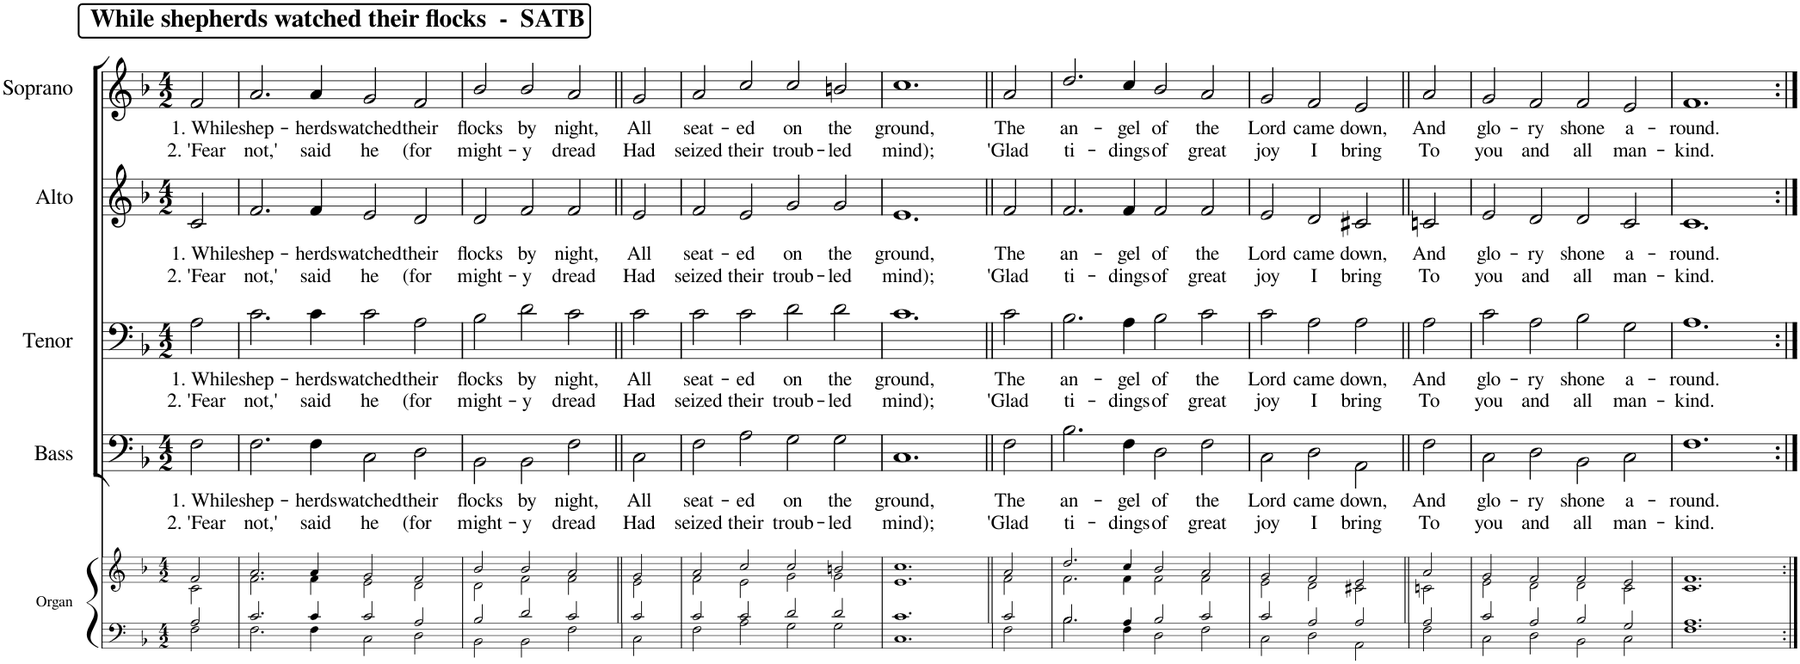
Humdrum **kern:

**kern	**kern	**kern	**text	**text	**kern	**text	**text	**kern	**text	**text	**kern	**text	**text
*part5	*part5	*part4	*part4	*part4	*part3	*part3	*part3	*part2	*part2	*part2	*part1	*part1	*part1
*staff6	*staff5	*staff4	*staff4	*staff4	*staff3	*staff3	*staff3	*staff2	*staff2	*staff2	*staff1	*staff1	*staff1
*I"Organ	*	*I"Bass	*	*	*I"Tenor	*	*	*I"Alto	*	*	*I"Soprano	*	*
*I'Org.	*	*I'B.	*	*	*I'T.	*	*	*I'A.	*	*	*I'S.	*	*
*stria5	*stria5	*	*	*	*	*	*	*	*	*	*	*	*
*clefF4	*clefG2	*clefF4	*	*	*clefF4	*	*	*clefG2	*	*	*clefG2	*	*
*k[b-]	*k[b-]	*k[b-]	*	*	*k[b-]	*	*	*k[b-]	*	*	*k[b-]	*	*
*M4/2	*M4/2	*M4/2	*	*	*M4/2	*	*	*M4/2	*	*	*M4/2	*	*
!!LO:REH:place=s1:a:B:cj:fs=14:t=While shepherds watched their flocks  -  SATB
=1	=1	=1	=1	=1	=1	=1	=1	=1	=1	=1	=1	=1	=1
*^	*^	*	*	*	*	*	*	*	*	*	*	*	*
!	!	!	!	!	!LO:LY:b	!LO:LY:b	!	!LO:LY:b	!LO:LY:b	!	!LO:LY:b	!LO:LY:b	!	!LO:LY:b	!LO:LY:b
2A/	2F\	2f/	2c\	2F\	1. While	2. 'Fear	2A\	1. While	2. 'Fear	2c/	1. While	2. 'Fear	2f/	1. While	2. 'Fear
=2	=2	=2	=2	=2	=2	=2	=2	=2	=2	=2	=2	=2	=2	=2	=2
!	!	!	!	!	!LO:LY:b	!LO:LY:b	!	!LO:LY:b	!LO:LY:b	!	!LO:LY:b	!LO:LY:b	!	!LO:LY:b	!LO:LY:b
2.c/	2.F\	2.a/	2.f\	2.F\	shep-	not,'	2.c\	shep-	not,'	2.f/	shep-	not,'	2.a/	shep-	not,'
!	!	!	!	!	!LO:LY:b	!LO:LY:b	!	!LO:LY:b	!LO:LY:b	!	!LO:LY:b	!LO:LY:b	!	!LO:LY:b	!LO:LY:b
4c/	4F\	4a/	4f\	4F\	-herds	said	4c\	-herds	said	4f/	-herds	said	4a/	-herds	said
!	!	!	!	!	!LO:LY:b	!LO:LY:b	!	!LO:LY:b	!LO:LY:b	!	!LO:LY:b	!LO:LY:b	!	!LO:LY:b	!LO:LY:b
2c/	2C\	2g/	2e\	2C\	watched	he	2c\	watched	he	2e/	watched	he	2g/	watched	he
!	!	!	!	!	!LO:LY:b	!LO:LY:b	!	!LO:LY:b	!LO:LY:b	!	!LO:LY:b	!LO:LY:b	!	!LO:LY:b	!LO:LY:b
2A/	2D\	2f/	2d\	2D\	their	(for	2A\	their	(for	2d/	their	(for	2f/	their	(for
=3	=3	=3	=3	=3	=3	=3	=3	=3	=3	=3	=3	=3	=3	=3	=3
!	!	!	!	!	!LO:LY:b	!LO:LY:b	!	!LO:LY:b	!LO:LY:b	!	!LO:LY:b	!LO:LY:b	!	!LO:LY:b	!LO:LY:b
2B-/	2BB-\	2b-/	2d\	2BB-\	flocks	might-	2B-\	flocks	might-	2d/	flocks	might-	2b-/	flocks	might-
!	!	!	!	!	!LO:LY:b	!LO:LY:b	!	!LO:LY:b	!LO:LY:b	!	!LO:LY:b	!LO:LY:b	!	!LO:LY:b	!LO:LY:b
2d/	2BB-\	2b-/	2f\	2BB-\	by	-y	2d\	by	-y	2f/	by	-y	2b-/	by	-y
!	!	!	!	!	!LO:LY:b	!LO:LY:b	!	!LO:LY:b	!LO:LY:b	!	!LO:LY:b	!LO:LY:b	!	!LO:LY:b	!LO:LY:b
2c/	2F\	2a/	2f\	2F\	night,	dread	2c\	night,	dread	2f/	night,	dread	2a/	night,	dread
=4||	=4||	=4||	=4||	=4||	=4||	=4||	=4||	=4||	=4||	=4||	=4||	=4||	=4||	=4||	=4||
!	!	!	!	!	!LO:LY:b	!LO:LY:b	!	!LO:LY:b	!LO:LY:b	!	!LO:LY:b	!LO:LY:b	!	!LO:LY:b	!LO:LY:b
2c/	2C\	2g/	2e\	2C\	All	Had	2c\	All	Had	2e/	All	Had	2g/	All	Had
=5	=5	=5	=5	=5	=5	=5	=5	=5	=5	=5	=5	=5	=5	=5	=5
!	!	!	!	!	!LO:LY:b	!LO:LY:b	!	!LO:LY:b	!LO:LY:b	!	!LO:LY:b	!LO:LY:b	!	!LO:LY:b	!LO:LY:b
2c/	2F\	2a/	2f\	2F\	seat-	seized	2c\	seat-	seized	2f/	seat-	seized	2a/	seat-	seized
!	!	!	!	!	!LO:LY:b	!LO:LY:b	!	!LO:LY:b	!LO:LY:b	!	!LO:LY:b	!LO:LY:b	!	!LO:LY:b	!LO:LY:b
2c/	2A\	2cc/	2e\	2A\	-ed	their	2c\	-ed	their	2e/	-ed	their	2cc/	-ed	their
!	!	!	!	!	!LO:LY:b	!LO:LY:b	!	!LO:LY:b	!LO:LY:b	!	!LO:LY:b	!LO:LY:b	!	!LO:LY:b	!LO:LY:b
2d/	2G\	2cc/	2g\	2G\	on	troub-	2d\	on	troub-	2g/	on	troub-	2cc/	on	troub-
!	!	!	!	!	!LO:LY:b	!LO:LY:b	!	!LO:LY:b	!LO:LY:b	!	!LO:LY:b	!LO:LY:b	!	!LO:LY:b	!LO:LY:b
2d/	2G\	2bn/	2g\	2G\	the	-led	2d\	the	-led	2g/	the	-led	2bn/	the	-led
=6	=6	=6	=6	=6	=6	=6	=6	=6	=6	=6	=6	=6	=6	=6	=6
!	!	!	!	!	!LO:LY:b	!LO:LY:b	!	!LO:LY:b	!LO:LY:b	!	!LO:LY:b	!LO:LY:b	!	!LO:LY:b	!LO:LY:b
*v	*v	*	*	*	*	*	*	*	*	*	*	*	*	*	*
*	*v	*v	*	*	*	*	*	*	*	*	*	*	*	*
1.C 1.c	1.e 1.cc	1.C	ground,	mind);	1.c	ground,	mind);	1.e	ground,	mind);	1.cc	ground,	mind);
=7||	=7||	=7||	=7||	=7||	=7||	=7||	=7||	=7||	=7||	=7||	=7||	=7||	=7||
*^	*^	*	*	*	*	*	*	*	*	*	*	*	*
!	!	!	!	!	!LO:LY:b	!LO:LY:b	!	!LO:LY:b	!LO:LY:b	!	!LO:LY:b	!LO:LY:b	!	!LO:LY:b	!LO:LY:b
2c/	2F\	2a/	2f\	2F\	The	'Glad	2c\	The	'Glad	2f/	The	'Glad	2a/	The	'Glad
=8	=8	=8	=8	=8	=8	=8	=8	=8	=8	=8	=8	=8	=8	=8	=8
!	!	!	!	!	!LO:LY:b	!LO:LY:b	!	!LO:LY:b	!LO:LY:b	!	!LO:LY:b	!LO:LY:b	!	!LO:LY:b	!LO:LY:b
2.B-/	2.B-\	2.dd/	2.f\	2.B-\	an-	ti-	2.B-\	an-	ti-	2.f/	an-	ti-	2.dd/	an-	ti-
!	!	!	!	!	!LO:LY:b	!LO:LY:b	!	!LO:LY:b	!LO:LY:b	!	!LO:LY:b	!LO:LY:b	!	!LO:LY:b	!LO:LY:b
4A/	4F\	4cc/	4f\	4F\	-gel	-dings	4A\	-gel	-dings	4f/	-gel	-dings	4cc/	-gel	-dings
!	!	!	!	!	!LO:LY:b	!LO:LY:b	!	!LO:LY:b	!LO:LY:b	!	!LO:LY:b	!LO:LY:b	!	!LO:LY:b	!LO:LY:b
2B-/	2D\	2b-/	2f\	2D\	of	of	2B-\	of	of	2f/	of	of	2b-/	of	of
!	!	!	!	!	!LO:LY:b	!LO:LY:b	!	!LO:LY:b	!LO:LY:b	!	!LO:LY:b	!LO:LY:b	!	!LO:LY:b	!LO:LY:b
2c/	2F\	2a/	2f\	2F\	the	great	2c\	the	great	2f/	the	great	2a/	the	great
=9	=9	=9	=9	=9	=9	=9	=9	=9	=9	=9	=9	=9	=9	=9	=9
!	!	!	!	!	!LO:LY:b	!LO:LY:b	!	!LO:LY:b	!LO:LY:b	!	!LO:LY:b	!LO:LY:b	!	!LO:LY:b	!LO:LY:b
2c/	2C\	2g/	2e\	2C\	Lord	joy	2c\	Lord	joy	2e/	Lord	joy	2g/	Lord	joy
!	!	!	!	!	!LO:LY:b	!LO:LY:b	!	!LO:LY:b	!LO:LY:b	!	!LO:LY:b	!LO:LY:b	!	!LO:LY:b	!LO:LY:b
2A/	2D\	2f/	2d\	2D\	came	I	2A\	came	I	2d/	came	I	2f/	came	I
!	!	!	!	!	!LO:LY:b	!LO:LY:b	!	!LO:LY:b	!LO:LY:b	!	!LO:LY:b	!LO:LY:b	!	!LO:LY:b	!LO:LY:b
2A/	2AA\	2e/	2c#X\	2AA\	down,	bring	2A\	down,	bring	2c#X/	down,	bring	2e/	down,	bring
=10||	=10||	=10||	=10||	=10||	=10||	=10||	=10||	=10||	=10||	=10||	=10||	=10||	=10||	=10||	=10||
!	!	!	!	!	!LO:LY:b	!LO:LY:b	!	!LO:LY:b	!LO:LY:b	!	!LO:LY:b	!LO:LY:b	!	!LO:LY:b	!LO:LY:b
2A/	2F\	2a/	2cn\	2F\	And	To	2A\	And	To	2cn/	And	To	2a/	And	To
=11	=11	=11	=11	=11	=11	=11	=11	=11	=11	=11	=11	=11	=11	=11	=11
!	!	!	!	!	!LO:LY:b	!LO:LY:b	!	!LO:LY:b	!LO:LY:b	!	!LO:LY:b	!LO:LY:b	!	!LO:LY:b	!LO:LY:b
2c/	2C\	2g/	2e\	2C\	glo-	you	2c\	glo-	you	2e/	glo-	you	2g/	glo-	you
!	!	!	!	!	!LO:LY:b	!LO:LY:b	!	!LO:LY:b	!LO:LY:b	!	!LO:LY:b	!LO:LY:b	!	!LO:LY:b	!LO:LY:b
2A/	2D\	2f/	2d\	2D\	-ry	and	2A\	-ry	and	2d/	-ry	and	2f/	-ry	and
!	!	!	!	!	!LO:LY:b	!LO:LY:b	!	!LO:LY:b	!LO:LY:b	!	!LO:LY:b	!LO:LY:b	!	!LO:LY:b	!LO:LY:b
2B-/	2BB-\	2f/	2d\	2BB-\	shone	all	2B-\	shone	all	2d/	shone	all	2f/	shone	all
!	!	!	!	!	!LO:LY:b	!LO:LY:b	!	!LO:LY:b	!LO:LY:b	!	!LO:LY:b	!LO:LY:b	!	!LO:LY:b	!LO:LY:b
2G/	2C\	2e/	2c\	2C\	a-	man-	2G\	a-	man-	2c/	a-	man-	2e/	a-	man-
=12	=12	=12	=12	=12	=12	=12	=12	=12	=12	=12	=12	=12	=12	=12	=12
!	!	!	!	!	!LO:LY:b	!LO:LY:b	!	!LO:LY:b	!LO:LY:b	!	!LO:LY:b	!LO:LY:b	!	!LO:LY:b	!LO:LY:b
*v	*v	*	*	*	*	*	*	*	*	*	*	*	*	*	*
*	*v	*v	*	*	*	*	*	*	*	*	*	*	*	*
1.F 1.A	1.c 1.f	1.F	round.	kind.	1.A	round.	kind.	1.c	round.	kind.	1.f	round.	kind.
=:|!	=:|!	=:|!	=:|!	=:|!	=:|!	=:|!	=:|!	=:|!	=:|!	=:|!	=:|!	=:|!	=:|!
*-	*-	*-	*-	*-	*-	*-	*-	*-	*-	*-	*-	*-	*-
